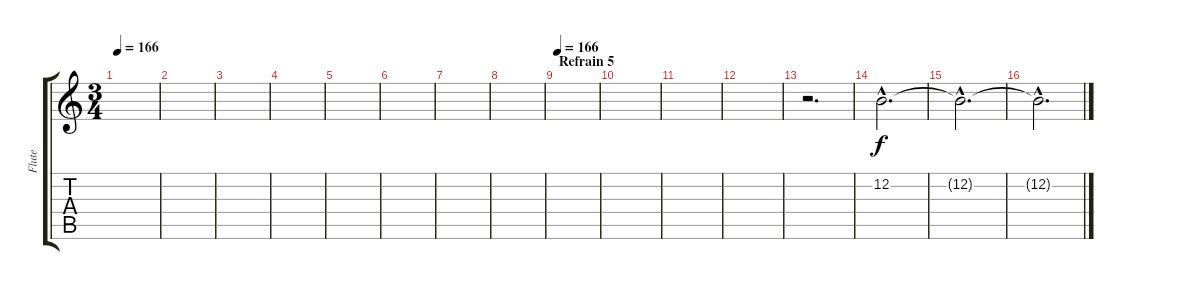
\track ("Flute" "Flute") {instrument flute}
\staff {score tabs}
\tuning (E4 B3 G3 D3 A2 E2) {hide}
\ts (3 4)
\tempo 166
\clef g2
\ks c
|
|
|
|
|
|
|
|
\section ("" "Refrain 5")
\tempo 166
|
|
|
|
r.2{d volume 8} |
12.2{hac}.2{d} |
12.2{hac t}.2{d} |
12.2{hac t}.2{d}
